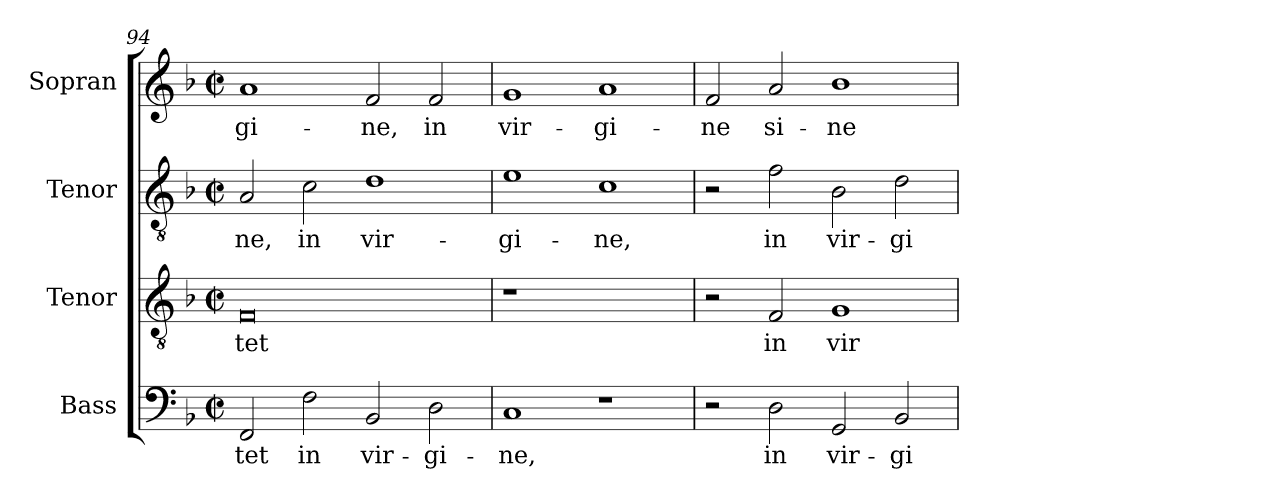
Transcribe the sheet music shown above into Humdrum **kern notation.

**kern	**text	**kern	**text	**kern	**text	**kern	**text
*part4	*part4	*part3	*part3	*part2	*part2	*part1	*part1
*staff4	*staff4	*staff3	*staff3	*staff2	*staff2	*staff1	*staff1
*I"Bass	*	*I"Tenor	*	*I"Tenor	*	*I"Sopran	*
*	*	*I'Tenor	*	*	*	*	*
*clefF4	*	*clefGv2	*	*clefGv2	*	*clefG2	*
*	*	*ITrd7c12	*	*ITrd7c12	*	*	*
*k[b-]	*	*k[b-]	*	*k[b-]	*	*k[b-]	*
*d:	*	*d:	*	*d:	*	*d:	*
*M2/2	*	*M2/2	*	*M2/2	*	*M2/2	*
*met(c|)	*	*met(c|)	*	*met(c|)	*	*met(c|)	*
=94	=94	=94	=94	=94	=94	=94	=94
!	!LO:LY:b:color=#000000	!	!	!	!	!	!
!	!	!	!LO:LY:b:color=#000000	!	!	!	!
!	!	!	!	!	!LO:LY:b:color=#000000	!	!
!	!	!	!	!	!	!	!LO:LY:b:color=#000000
2FFi/	-tet	0FFi	-tet	2AAi/	-ne,	1ai	-gi-
!	!LO:LY:b:color=#000000	!	!	!	!	!	!
!	!	!	!	!	!LO:LY:b:color=#000000	!	!
2Fi\	in	.	.	2Ci\	in	.	.
!	!LO:LY:b:color=#000000	!	!	!	!	!	!
!	!	!	!	!	!LO:LY:b:color=#000000	!	!
!	!	!	!	!	!	!	!LO:LY:b:color=#000000
2BB-i/	vir-	.	.	1Di	vir-	2fi/	-ne,
!	!LO:LY:b:color=#000000	!	!	!	!	!	!
!	!	!	!	!	!	!	!LO:LY:b:color=#000000
2Di\	-gi-	.	.	.	.	2fi/	in
=95	=95	=95	=95	=95	=95	=95	=95
!	!LO:LY:b:color=#000000	!LO:N:vis=1	!	!	!	!	!
!	!	!	!	!	!LO:LY:b:color=#000000	!	!
!	!	!	!	!	!	!	!LO:LY:b:color=#000000
1Ci	-ne,	1r	.	1Ei	-gi-	1gi	vir-
!	!	!	!	!	!LO:LY:b:color=#000000	!	!
!	!	!	!	!	!	!	!LO:LY:b:color=#000000
1r	.	1ryy	.	1Ci	-ne,	1ai	-gi-
=96	=96	=96	=96	=96	=96	=96	=96
!	!	!	!	!	!	!	!LO:LY:b:color=#000000
2r	.	2r	.	2r	.	2fi/	-ne
!	!LO:LY:b:color=#000000	!	!	!	!	!	!
!	!	!	!LO:LY:b:color=#000000	!	!	!	!
!	!	!	!	!	!LO:LY:b:color=#000000	!	!
!	!	!	!	!	!	!	!LO:LY:b:color=#000000
2Di\	in	2FFi/	in	2Fi\	in	2ai/	si-
!	!LO:LY:b:color=#000000	!	!	!	!	!	!
!	!	!	!LO:LY:b:color=#000000	!	!	!	!
!	!	!	!	!	!LO:LY:b:color=#000000	!	!
!	!	!	!	!	!	!	!LO:LY:b:color=#000000
2GGi/	vir-	1GGi	vir-	2BB-i\	vir-	1b-i	-ne
!	!LO:LY:b:color=#000000	!	!	!	!	!	!
!	!	!	!	!	!LO:LY:b:color=#000000	!	!
2BB-i/	-gi-	.	.	2Di\	-gi-	.	.
=	=	=	=	=	=	=	=
*-	*-	*-	*-	*-	*-	*-	*-
